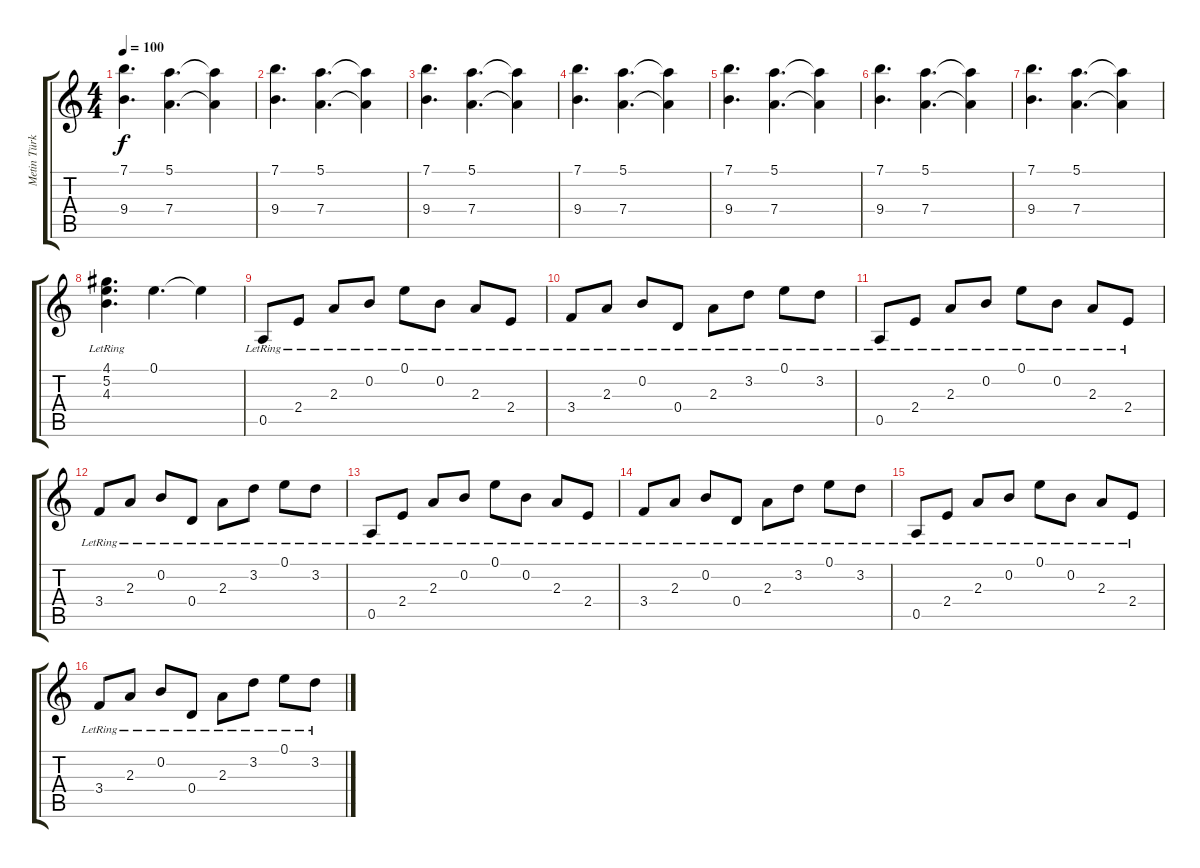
\track ("Metin Türkcan" "Metin Türk") {instrument acousticguitarsteel}
\staff {score tabs}
\tuning (E4 B3 G3 D3 A2 E2) {hide}
\ts (4 4)
\tempo 100
\clef g2
\ks c
(7.1 9.4).4{d dy f} (5.1 7.4).4{d} (5.1{t} 7.4{t}).4 |
(7.1 9.4).4{d} (5.1 7.4).4{d} (5.1{t} 7.4{t}).4 |
(7.1 9.4).4{d} (5.1 7.4).4{d} (5.1{t} 7.4{t}).4 |
(7.1 9.4).4{d} (5.1 7.4).4{d} (5.1{t} 7.4{t}).4 |
(7.1 9.4).4{d} (5.1 7.4).4{d} (5.1{t} 7.4{t}).4 |
(7.1 9.4).4{d} (5.1 7.4).4{d} (5.1{t} 7.4{t}).4 |
(7.1 9.4).4{d} (5.1 7.4).4{d} (5.1{t} 7.4{t}).4 |
(4.1{lr} 5.2{lr} 4.3{lr}).4{d} 0.1.4{d} 0.1{t}.4 |
0.5{lr}.8 2.4{lr}.8 2.3{lr}.8 0.2{lr}.8 0.1{lr}.8 0.2{lr}.8 2.3{lr}.8 2.4{lr}.8 |
3.4{lr}.8 2.3{lr}.8 0.2{lr}.8 0.4{lr}.8 2.3{lr}.8 3.2{lr}.8 0.1{lr}.8 3.2{lr}.8 |
0.5{lr}.8 2.4{lr}.8 2.3{lr}.8 0.2{lr}.8 0.1{lr}.8 0.2{lr}.8 2.3{lr}.8 2.4{lr}.8 |
3.4{lr}.8 2.3{lr}.8 0.2{lr}.8 0.4{lr}.8 2.3{lr}.8 3.2{lr}.8 0.1{lr}.8 3.2{lr}.8 |
0.5{lr}.8 2.4{lr}.8 2.3{lr}.8 0.2{lr}.8 0.1{lr}.8 0.2{lr}.8 2.3{lr}.8 2.4{lr}.8 |
3.4{lr}.8 2.3{lr}.8 0.2{lr}.8 0.4{lr}.8 2.3{lr}.8 3.2{lr}.8 0.1{lr}.8 3.2{lr}.8 |
0.5{lr}.8 2.4{lr}.8 2.3{lr}.8 0.2{lr}.8 0.1{lr}.8 0.2{lr}.8 2.3{lr}.8 2.4{lr}.8 |
3.4{lr}.8 2.3{lr}.8 0.2{lr}.8 0.4{lr}.8 2.3{lr}.8 3.2{lr}.8 0.1{lr}.8 3.2{lr}.8
